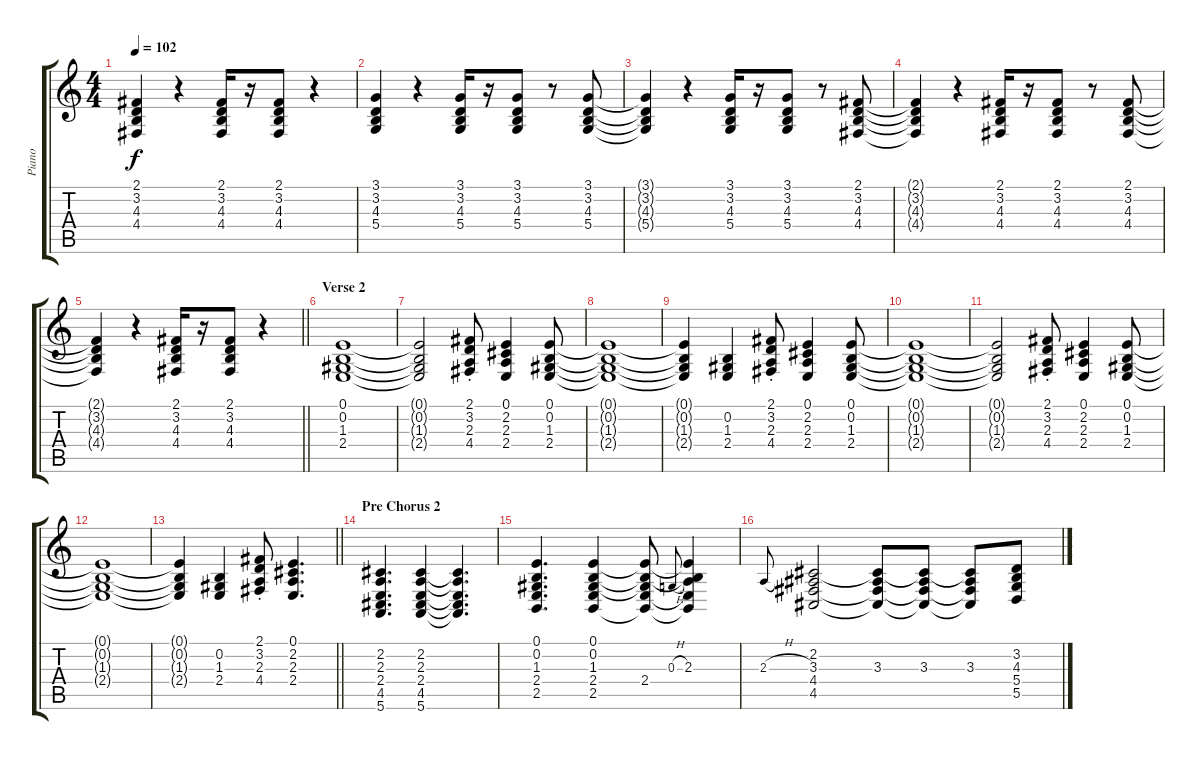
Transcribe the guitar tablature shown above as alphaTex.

\track ("Piano" "Piano") {instrument acousticgrandpiano}
\staff {score tabs}
\tuning (E4 B3 G3 D3 A2 E2) {hide}
\ts (4 4)
\tempo 102
\clef g2
\ks c
(2.1{t} 3.2{t} 4.3{t} 4.4{t}).4{dy f} r.4 (2.1 3.2 4.3 4.4).16 r.16 (2.1 3.2 4.3 4.4).8 r.4 |
(3.1 3.2 4.3 5.4).4 r.4 (3.1 3.2 4.3 5.4).16 r.16 (3.1 3.2 4.3 5.4).8 r.8 (3.1 3.2 4.3 5.4).8 |
(3.1{t} 3.2{t} 4.3{t} 5.4{t}).4 r.4 (3.1 3.2 4.3 5.4).16 r.16 (3.1 3.2 4.3 5.4).8 r.8 (2.1 3.2 4.3 4.4).8 |
(2.1{t} 3.2{t} 4.3{t} 4.4{t}).4 r.4 (2.1 3.2 4.3 4.4).16 r.16 (2.1 3.2 4.3 4.4).8 r.8 (2.1 3.2 4.3 4.4).8 |
\barLineRight lightlight
(2.1{t} 3.2{t} 4.3{t} 4.4{t}).4 r.4 (2.1 3.2 4.3 4.4).16 r.16 (2.1 3.2 4.3 4.4).8 r.4 |
\section ("" "Verse 2")
(0.1 0.2 1.3 2.4).1 |
(0.1{t} 0.2{t} 1.3{t} 2.4{t}).2 (2.1{st} 3.2{st} 2.3{st} 4.4{st}).8 (0.1 2.2 2.3 2.4).4 (0.1 0.2 1.3 2.4).8 |
(0.1{t} 0.2{t} 1.3{t} 2.4{t}).1 |
(0.1{t} 0.2{t} 1.3{t} 2.4{t}).4 (0.2 1.3 2.4).4 (2.1{st} 3.2{st} 2.3{st} 4.4{st}).8 (0.1 2.2 2.3 2.4).4 (0.1 0.2 1.3 2.4).8 |
(0.1{t} 0.2{t} 1.3{t} 2.4{t}).1 |
(0.1{t} 0.2{t} 1.3{t} 2.4{t}).2 (2.1{st} 3.2{st} 2.3{st} 4.4{st}).8 (0.1 2.2 2.3 2.4).4 (0.1 0.2 1.3 2.4).8 |
(0.1{t} 0.2{t} 1.3{t} 2.4{t}).1 |
\barLineRight lightlight
(0.1{t} 0.2{t} 1.3{t} 2.4{t}).4 (0.2 1.3 2.4).4 (2.1{st} 3.2{st} 2.3{st} 4.4{st}).8 (0.1 2.2 2.3 2.4).4{d} |
\section ("" "Pre Chorus 2")
(2.2 2.3 2.4 4.5 5.6).4{d} (2.2 2.3 2.4 4.5 5.6).4 (2.2{t} 2.3{t} 2.4{t} 4.5{t} 5.6{t}).4{d} |
(0.1 0.2 1.3 2.4 2.5).4{d} (0.1 0.2 1.3 2.4 2.5).4 (0.1{t} 0.2{t} 1.3{t} 2.4 2.5{t}).8 0.3{h}.8{gr onbeat} (0.1{t} 0.2{t} 2.3 2.4{t} 2.5{t}).4 |
2.3{h}.8{gr onbeat} (2.2 3.3 4.4 4.5).2 (2.2{t} 3.3 4.4{t} 4.5{t}).8 (2.2{t} 3.3 4.4{t} 4.5{t}).8 (2.2{t} 3.3 4.4{t} 4.5{t}).8 (3.2 4.3 5.4 5.5).8
